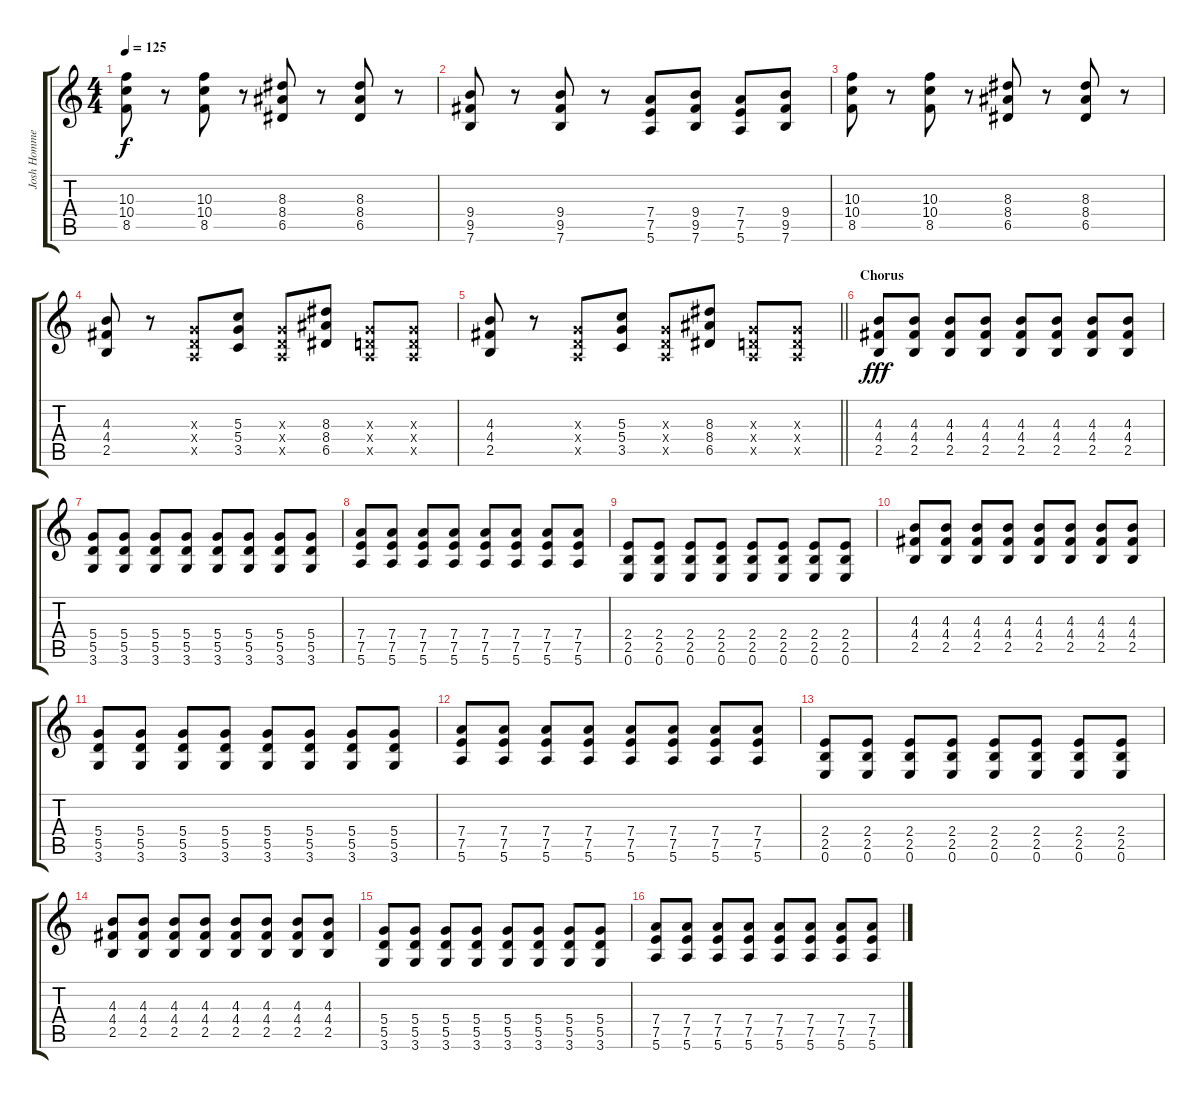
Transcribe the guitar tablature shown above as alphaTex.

\track ("Josh Homme" "Josh Homme") {instrument overdrivenguitar}
\staff {score tabs}
\tuning (E4 B3 G3 D3 A2 E2) {hide}
\ts (4 4)
\tempo 125
\clef g2
\ks c
(10.3 10.4 8.5).8{dy f} r.8 (10.3 10.4 8.5).8 r.8 (8.3 8.4 6.5).8 r.8 (8.3 8.4 6.5).8 r.8 |
(9.4 9.5 7.6).8 r.8 (9.4 9.5 7.6).8 r.8 (7.4 7.5 5.6).8 (9.4 9.5 7.6).8 (7.4 7.5 5.6).8 (9.4 9.5 7.6).8 |
(10.3 10.4 8.5).8 r.8 (10.3 10.4 8.5).8 r.8 (8.3 8.4 6.5).8 r.8 (8.3 8.4 6.5).8 r.8 |
(4.3 4.4 2.5).8 r.8 (0.3{x} 0.4{x} 0.5{x}).8 (5.3 5.4 3.5).8 (0.3{x} 0.4{x} 0.5{x}).8 (8.3 8.4 6.5).8 (0.3{x} 0.4{x} 0.5{x}).8 (0.3{x} 0.4{x} 0.5{x}).8 |
\barLineRight lightlight
(4.3 4.4 2.5).8 r.8 (0.3{x} 0.4{x} 0.5{x}).8 (5.3 5.4 3.5).8 (0.3{x} 0.4{x} 0.5{x}).8 (8.3 8.4 6.5).8 (0.3{x} 0.4{x} 0.5{x}).8 (0.3{x} 0.4{x} 0.5{x}).8 |
\section ("" "Chorus")
(4.3 4.4 2.5).8{dy fff} (4.3 4.4 2.5).8 (4.3 4.4 2.5).8 (4.3 4.4 2.5).8 (4.3 4.4 2.5).8 (4.3 4.4 2.5).8 (4.3 4.4 2.5).8 (4.3 4.4 2.5).8 |
(5.4 5.5 3.6).8 (5.4 5.5 3.6).8 (5.4 5.5 3.6).8 (5.4 5.5 3.6).8 (5.4 5.5 3.6).8 (5.4 5.5 3.6).8 (5.4 5.5 3.6).8 (5.4 5.5 3.6).8 |
(7.4 7.5 5.6).8 (7.4 7.5 5.6).8 (7.4 7.5 5.6).8 (7.4 7.5 5.6).8 (7.4 7.5 5.6).8 (7.4 7.5 5.6).8 (7.4 7.5 5.6).8 (7.4 7.5 5.6).8 |
(2.4 2.5 0.6).8 (2.4 2.5 0.6).8 (2.4 2.5 0.6).8 (2.4 2.5 0.6).8 (2.4 2.5 0.6).8 (2.4 2.5 0.6).8 (2.4 2.5 0.6).8 (2.4 2.5 0.6).8 |
(4.3 4.4 2.5).8 (4.3 4.4 2.5).8 (4.3 4.4 2.5).8 (4.3 4.4 2.5).8 (4.3 4.4 2.5).8 (4.3 4.4 2.5).8 (4.3 4.4 2.5).8 (4.3 4.4 2.5).8 |
(5.4 5.5 3.6).8 (5.4 5.5 3.6).8 (5.4 5.5 3.6).8 (5.4 5.5 3.6).8 (5.4 5.5 3.6).8 (5.4 5.5 3.6).8 (5.4 5.5 3.6).8 (5.4 5.5 3.6).8 |
(7.4 7.5 5.6).8 (7.4 7.5 5.6).8 (7.4 7.5 5.6).8 (7.4 7.5 5.6).8 (7.4 7.5 5.6).8 (7.4 7.5 5.6).8 (7.4 7.5 5.6).8 (7.4 7.5 5.6).8 |
(2.4 2.5 0.6).8 (2.4 2.5 0.6).8 (2.4 2.5 0.6).8 (2.4 2.5 0.6).8 (2.4 2.5 0.6).8 (2.4 2.5 0.6).8 (2.4 2.5 0.6).8 (2.4 2.5 0.6).8 |
(4.3 4.4 2.5).8 (4.3 4.4 2.5).8 (4.3 4.4 2.5).8 (4.3 4.4 2.5).8 (4.3 4.4 2.5).8 (4.3 4.4 2.5).8 (4.3 4.4 2.5).8 (4.3 4.4 2.5).8 |
(5.4 5.5 3.6).8 (5.4 5.5 3.6).8 (5.4 5.5 3.6).8 (5.4 5.5 3.6).8 (5.4 5.5 3.6).8 (5.4 5.5 3.6).8 (5.4 5.5 3.6).8 (5.4 5.5 3.6).8 |
(7.4 7.5 5.6).8 (7.4 7.5 5.6).8 (7.4 7.5 5.6).8 (7.4 7.5 5.6).8 (7.4 7.5 5.6).8 (7.4 7.5 5.6).8 (7.4 7.5 5.6).8 (7.4 7.5 5.6).8
